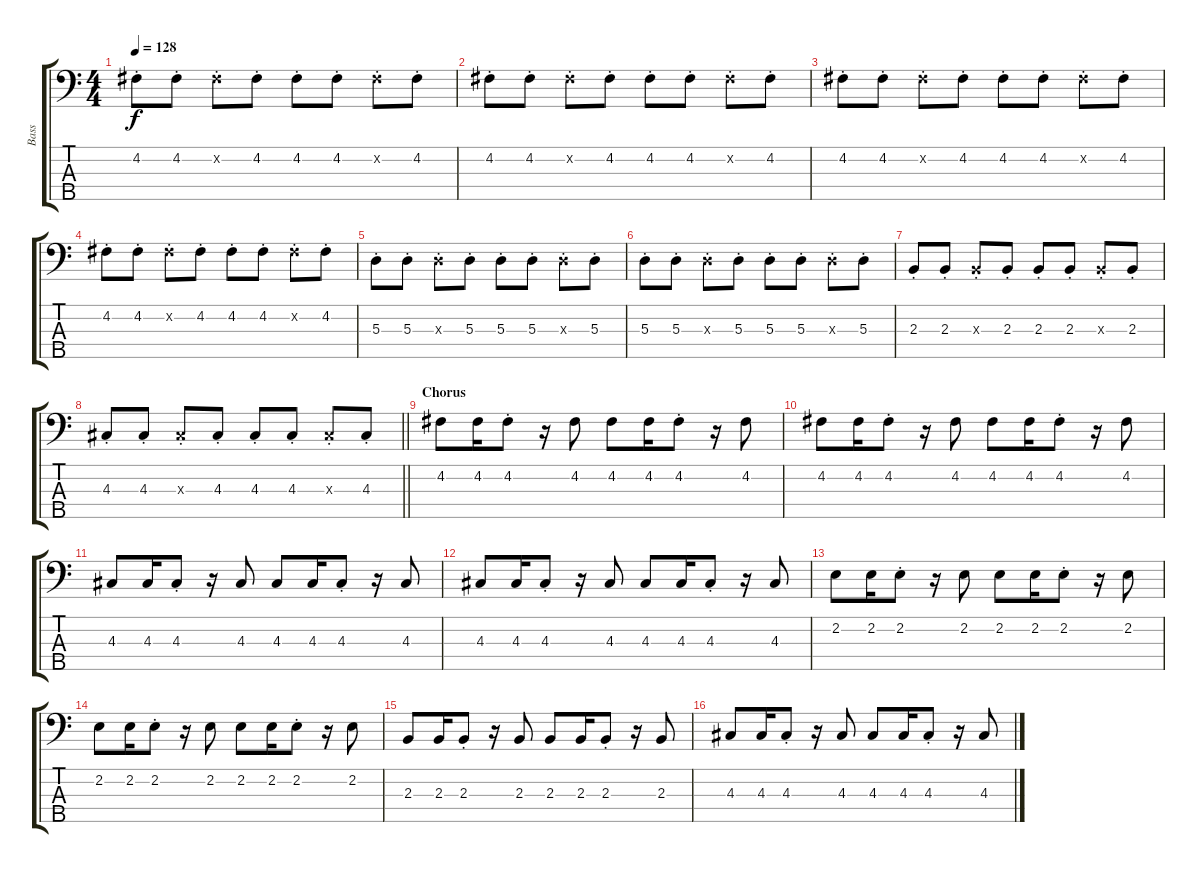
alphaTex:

\track ("Bass" "Bass") {instrument electricbassfinger}
\staff {score tabs}
\tuning (G2 D2 A1 E1 B0) {hide}
\ts (4 4)
\tempo 128
\clef f4
\ks c
4.2{st}.8{dy f} 4.2{st}.8 4.2{st x}.8 4.2{st}.8 4.2{st}.8 4.2{st}.8 4.2{st x}.8 4.2{st}.8 |
4.2{st}.8 4.2{st}.8 4.2{st x}.8 4.2{st}.8 4.2{st}.8 4.2{st}.8 4.2{st x}.8 4.2{st}.8 |
4.2{st}.8 4.2{st}.8 4.2{st x}.8 4.2{st}.8 4.2{st}.8 4.2{st}.8 4.2{st x}.8 4.2{st}.8 |
4.2{st}.8 4.2{st}.8 4.2{st x}.8 4.2{st}.8 4.2{st}.8 4.2{st}.8 4.2{st x}.8 4.2{st}.8 |
5.3{st}.8 5.3{st}.8 5.3{st x}.8 5.3{st}.8 5.3{st}.8 5.3{st}.8 5.3{st x}.8 5.3{st}.8 |
5.3{st}.8 5.3{st}.8 5.3{st x}.8 5.3{st}.8 5.3{st}.8 5.3{st}.8 5.3{st x}.8 5.3{st}.8 |
2.3{st}.8 2.3{st}.8 2.3{st x}.8 2.3{st}.8 2.3{st}.8 2.3{st}.8 2.3{st x}.8 2.3{st}.8 |
\barLineRight lightlight
4.3{st}.8 4.3{st}.8 4.3{st x}.8 4.3{st}.8 4.3{st}.8 4.3{st}.8 4.3{st x}.8 4.3{st}.8 |
\section ("" "Chorus")
4.2.8 4.2.16 4.2{st}.8 r.16 4.2.8 4.2.8 4.2.16 4.2{st}.8 r.16 4.2.8 |
4.2.8 4.2.16 4.2{st}.8 r.16 4.2.8 4.2.8 4.2.16 4.2{st}.8 r.16 4.2.8 |
4.3.8 4.3.16 4.3{st}.8 r.16 4.3.8 4.3.8 4.3.16 4.3{st}.8 r.16 4.3.8 |
4.3.8 4.3.16 4.3{st}.8 r.16 4.3.8 4.3.8 4.3.16 4.3{st}.8 r.16 4.3.8 |
2.2.8 2.2.16 2.2{st}.8 r.16 2.2.8 2.2.8 2.2.16 2.2{st}.8 r.16 2.2.8 |
2.2.8 2.2.16 2.2{st}.8 r.16 2.2.8 2.2.8 2.2.16 2.2{st}.8 r.16 2.2.8 |
2.3.8 2.3.16 2.3{st}.8 r.16 2.3.8 2.3.8 2.3.16 2.3{st}.8 r.16 2.3.8 |
4.3.8 4.3.16 4.3{st}.8 r.16 4.3.8 4.3.8 4.3.16 4.3{st}.8 r.16 4.3.8
